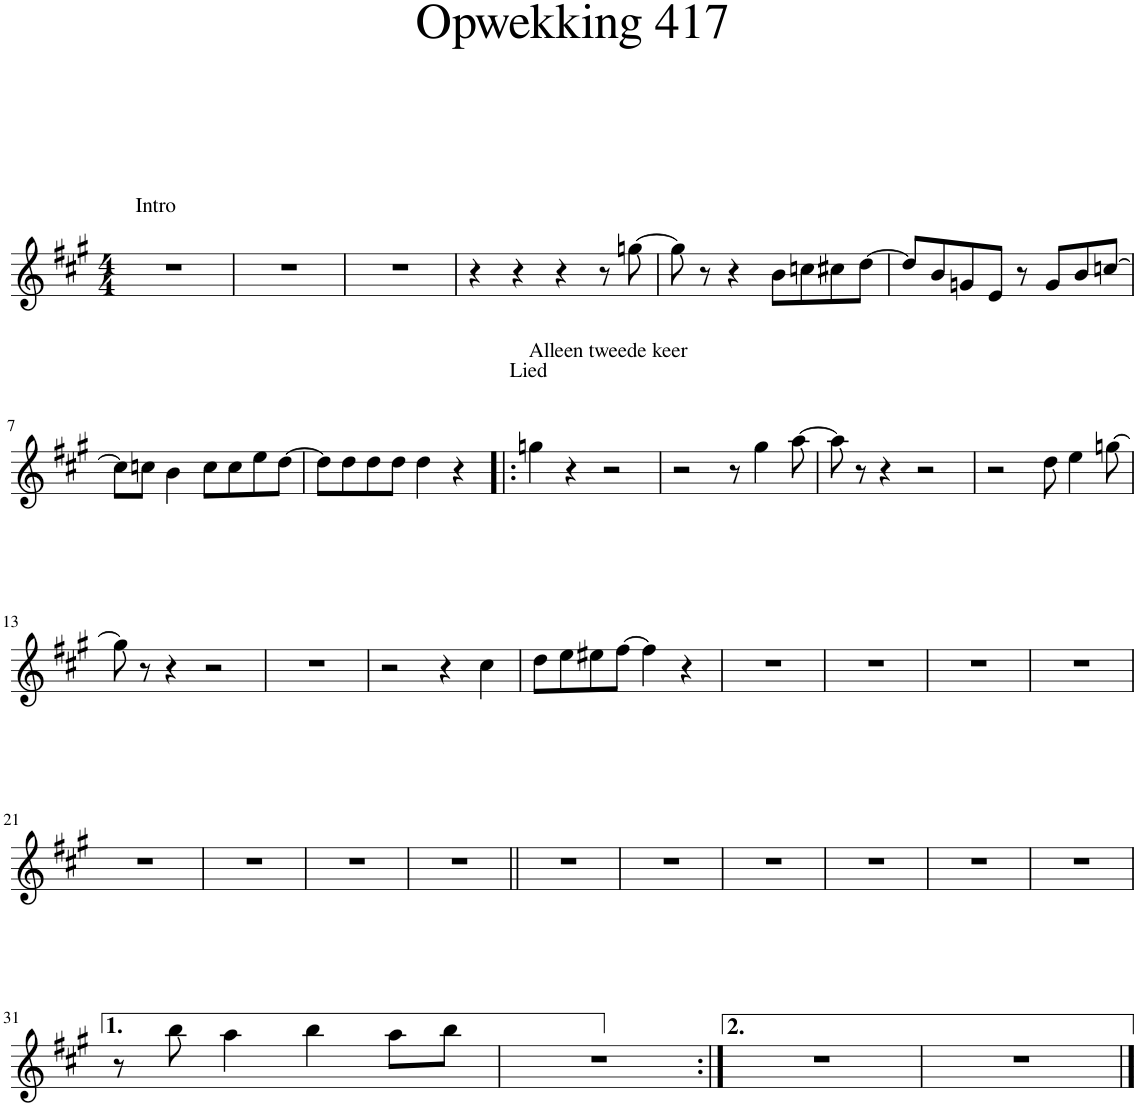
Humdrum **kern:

**kern
*part1
*staff1
*I"Trompet in Bb
*clefG2
*Trd1c2
*k[f#c#g#]
*M4/4
=1
!LO:TX:a:t=Intro
1r
=2
1r
=3
1r
=4
4r
4r
4r
8r
[8ggn\
=5
8gg\]
8r
4r
8b\L
8ccn\
8cc#X\
[8dd\J
=6
8dd/L]
8b/
8gn/
8e/J
8r
8g/L
8b/
[8ccn/J
!!LO:LB:g=z
=7
8cc\L]
8ccn\J
4b\
8cc\L
8cc\
8ee\
[8dd\J
=8
8dd\L]
8dd\
8dd\
8dd\J
4dd\
4r
=9!|:
!LO:TX:a:t=Lied
!LO:TX:a:t=Alleen tweede keer
4ggn\
4r
2r
=10
2r
8r
4gg#\
[8aa\
=11
8aa\]
8r
4r
2r
=12
2r
8dd\
4ee\
[8ggn\
!!LO:LB:g=z
=13
8gg\]
8r
4r
2r
=14
1r
=15
2r
4r
4cc#\
=16
8dd\L
8ee\
8ee#X\
[8ff#\J
4ff#\]
4r
=17
1r
=18
1r
=19
1r
=20
1r
!!LO:LB:g=z
=21
1r
=22
1r
=23
1r
=24
1r
=25||
1r
=26
1r
=27
1r
=28
1r
=29
1r
=30
1r
!!LO:LB:g=z
=31
8r
8bb\
4aa\
4bb\
8aa\L
8bb\J
=32
1r
=33:|!
1r
=34
1r
==
*-
